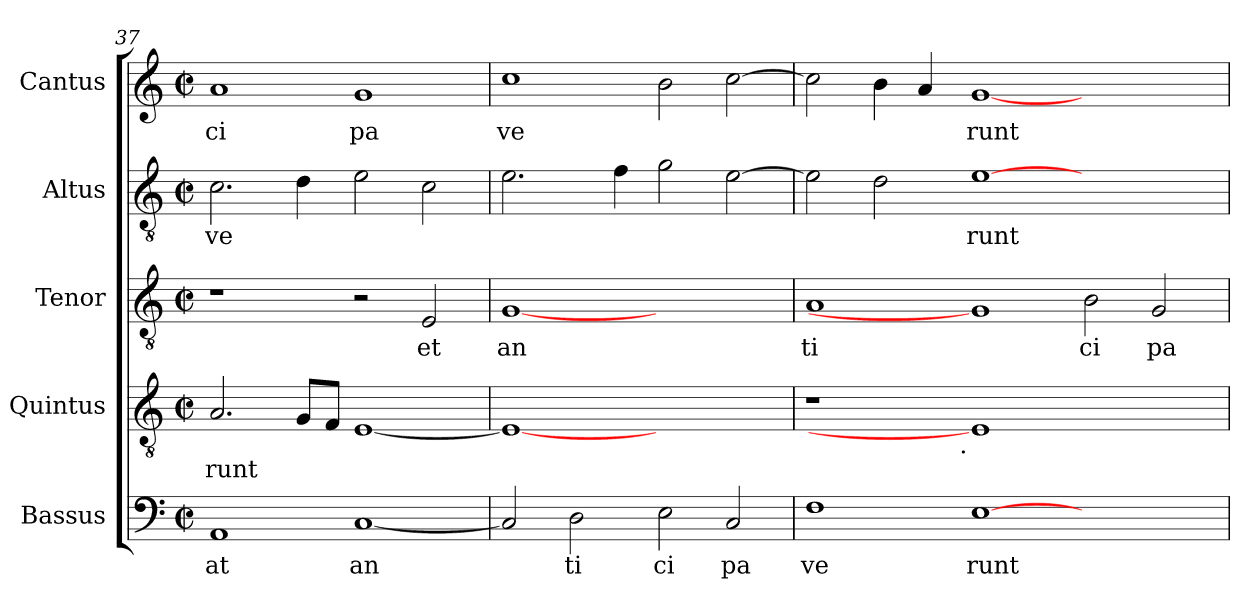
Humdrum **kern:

**kern	**text	**kern	**text	**kern	**text	**kern	**text	**kern	**text
*part5	*part5	*part4	*part4	*part3	*part3	*part2	*part2	*part1	*part1
*staff5	*staff5	*staff4	*staff4	*staff3	*staff3	*staff2	*staff2	*staff1	*staff1
*I"Bassus	*	*I"Quintus	*	*I"Tenor	*	*I"Altus	*	*I"Cantus	*
*clefF4	*	*clefGv2	*	*clefGv2	*	*clefGv2	*	*clefG2	*
*k[]	*	*k[]	*	*k[]	*	*k[]	*	*k[]	*
*C:	*	*C:	*	*C:	*	*C:	*	*C:	*
*M2/2	*	*M2/2	*	*M2/2	*	*M2/2	*	*M2/2	*
*met(c|)	*	*met(c|)	*	*met(c|)	*	*met(c|)	*	*met(c|)	*
=37	=37	=37	=37	=37	=37	=37	=37	=37	=37
!	!LO:LY:b:cj	!	!LO:LY:b:cj	!	!	!	!LO:LY:b:cj	!	!LO:LY:b:cj
1AA	at	2.A/	runt	1r	.	2.c\	-ve-	1a	ci
!	!	!	!LO:LY:b:cj	!	!	!	!LO:LY:b:cj	!	!
.	.	8G/L	.	.	.	4d\	--	.	.
!	!	!	!LO:LY:b:cj	!	!	!	!	!	!
.	.	8F/J	.	.	.	.	.	.	.
!	!LO:LY:b:cj	!	!LO:LY:b:cj	!	!	!	!LO:LY:b:cj	!	!LO:LY:b:cj
[<1C	an	[<1E	.	2r	.	2e\	--	1g	pa
!	!	!	!	!	!LO:LY:b:cj	!	!LO:LY:b:cj	!	!
.	.	.	.	2E/	et	2c\	--	.	.
=38	=38	=38	=38	=38	=38	=38	=38	=38	=38
!	!LO:LY:b:cj	!	!LO:LY:b:cj	!	!LO:LY:b:cj	!	!LO:LY:b:cj	!	!LO:LY:b:cj
2C/]	.	1E_	.	[1G	an	2.e\	--	1cc	ve
!	!LO:LY:b:cj	!	!	!	!	!	!	!	!
2D\	ti	.	.	.	.	.	.	.	.
!	!	!	!	!	!	!	!LO:LY:b:cj	!	!
.	.	.	.	.	.	4f\	--	.	.
!	!LO:LY:b:cj	!	!	!	!	!	!LO:LY:b:cj	!	!LO:LY:b:cj
2E\	ci	1ryy	.	1ryy	.	2g\	--	2b\	.
!	!LO:LY:b:cj	!	!	!	!	!	!LO:LY:b:cj	!	!LO:LY:b:cj
2C/	pa	.	.	.	.	[>2e\	--	[>2cc\	.
=39	=39	=39	=39	=39	=39	=39	=39	=39	=39
!	!LO:LY:b:cj	!	!	!	!LO:LY:b:cj	!	!LO:LY:b:cj	!	!LO:LY:b:cj
*	*	*^	*	*	*	*	*	*	*
1F	ve	1r	2ryy	.	1A	ti	2e\]	--	2cc\]	.
!	!	!	!	!	!	!	!	!LO:LY:b:cj	!	!LO:LY:b:cj
.	.	.	4...ryy	.	.	.	2d\	--	4b\	.
!	!	!	!	!	!	!	!	!	!	!LO:LY:b:cj
.	.	.	.	.	.	.	.	.	4a/	.
!	!	!	!LO:TX:b:t=.	!	!	!	!	!	!	!
.	.	.	1ryy	.	.	.	.	.	.	.
!	!LO:LY:b:cj	!	!	!	!	!	!	!LO:LY:b:cj	!	!LO:LY:b:cj
[>1E	runt	1E]	.	.	1G]	.	[>1e	-runt	[<1g	runt
.	.	.	1ryy	.	.	.	.	.	.	.
!	!	!	!	!	!	!LO:LY:b:cj	!	!	!	!
1ryy	.	1ryy	.	.	2B\	ci	1ryy	.	1ryy	.
!	!	!	!	!	!	!LO:LY:b:cj	!	!	!	!
.	.	.	.	.	2G/	pa	.	.	.	.
.	.	.	32ryy	.	.	.	.	.	.	.
*	*	*v	*v	*	*	*	*	*	*	*
=	=	=	=	=	=	=	=	=	=
*-	*-	*-	*-	*-	*-	*-	*-	*-	*-
